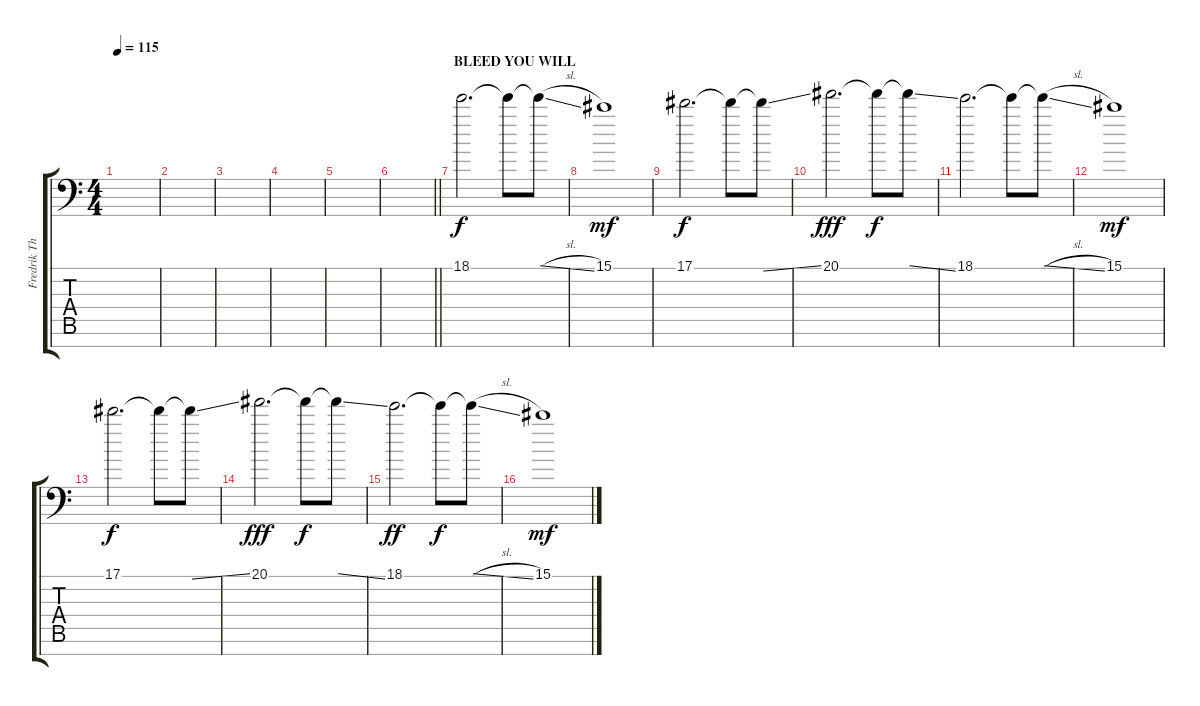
\track ("Fredrik Thodendal (Solo/Atmospheric)" "Fredrik Th") {instrument overdrivenguitar}
\staff {score tabs}
\tuning (Bb3 F3 Db3 Ab2 Eb2 Bb1 F1) {hide}
\ts (4 4)
\tempo 115
\clef f4
\ks c
|
|
|
|
|
\barLineRight lightlight
|
\section ("" "BLEED YOU WILL")
18.1.2{d} 18.1{t}.8 18.1{sl t}.8 |
15.1.1{dy mf} |
17.1.2{d dy f} 17.1{t}.8 17.1{ss t}.8 |
20.1.2{d dy fff} 20.1{t}.8{dy f} 20.1{ss t}.8 |
18.1.2{d} 18.1{t}.8 18.1{sl t}.8 |
15.1.1{dy mf} |
17.1.2{d dy f} 17.1{t}.8 17.1{ss t}.8 |
20.1.2{d dy fff} 20.1{t}.8{dy f} 20.1{ss t}.8 |
18.1.2{d dy ff} 18.1{t}.8{dy f} 18.1{sl t}.8 |
15.1.1{dy mf}
